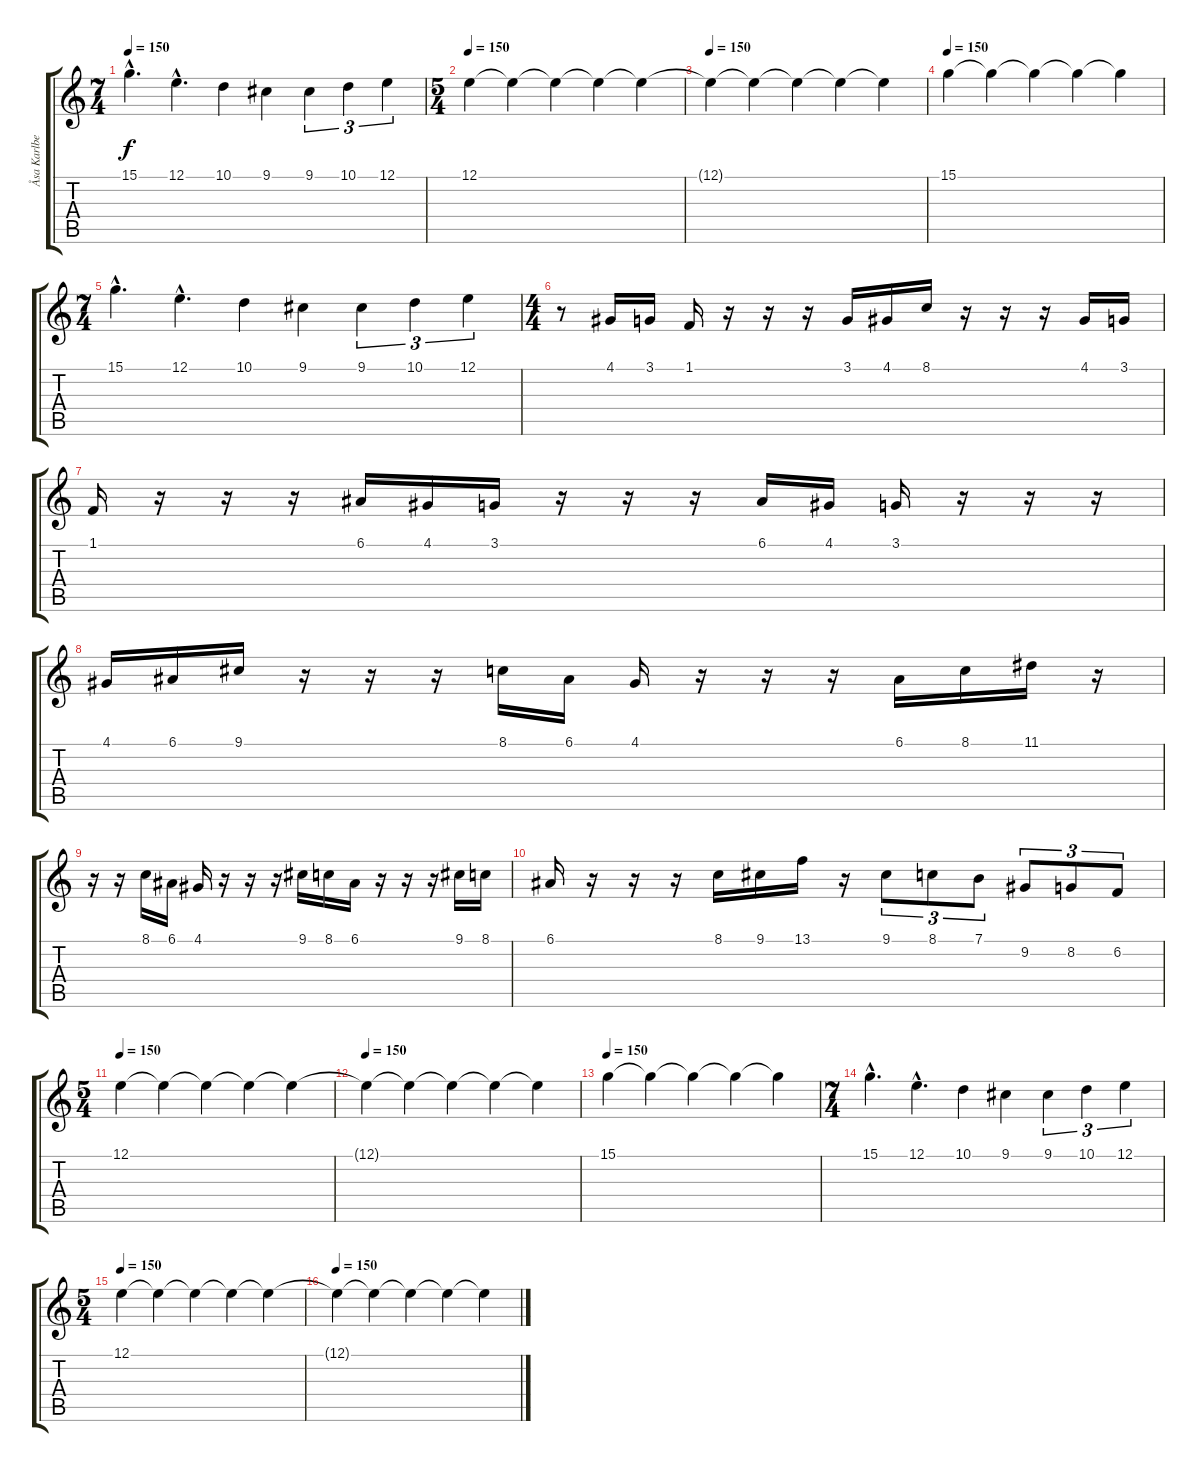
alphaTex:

\track ("Åsa Karlberg" "Åsa Karlbe") {instrument flute}
\staff {score tabs}
\tuning (E4 B3 G3 D3 A2 E2) {hide}
\ts (7 4)
\tempo 150
\clef g2
\ks c
15.1{hac}.4{d dy f} 12.1{hac}.4{d} 10.1.4 9.1.4 9.1.4{tu (3 2)} 10.1.4{tu (3 2)} 12.1.4{tu (3 2)} |
\ts (5 4)
\tempo 150
12.1.4 12.1{t}.4 12.1{t}.4 12.1{t}.4 12.1{t}.4 |
\tempo 150
12.1{t}.4 12.1{t}.4 12.1{t}.4 12.1{t}.4 12.1{t}.4 |
\tempo 150
15.1.4 15.1{t}.4 15.1{t}.4 15.1{t}.4 15.1{t}.4 |
\ts (7 4)
15.1{hac}.4{d} 12.1{hac}.4{d} 10.1.4 9.1.4 9.1.4{tu (3 2)} 10.1.4{tu (3 2)} 12.1.4{tu (3 2)} |
\ts (4 4)
r.8{volume 10} 4.1.16 3.1.16 1.1.16 r.16 r.16 r.16 3.1.16 4.1.16 8.1.16 r.16 r.16 r.16 4.1.16 3.1.16 |
1.1.16 r.16 r.16 r.16 6.1.16 4.1.16 3.1.16 r.16 r.16 r.16 6.1.16 4.1.16 3.1.16 r.16 r.16 r.16 |
4.1.16 6.1.16 9.1.16 r.16 r.16 r.16 8.1.16 6.1.16 4.1.16 r.16 r.16 r.16 6.1.16 8.1.16 11.1.16 r.16 |
r.16 r.16 8.1.16 6.1.16 4.1.16 r.16 r.16 r.16 9.1.16 8.1.16 6.1.16 r.16 r.16 r.16 9.1.16 8.1.16 |
6.1.16 r.16 r.16 r.16 8.1.16 9.1.16 13.1.16 r.16 9.1.8{tu (3 2)} 8.1.8{tu (3 2)} 7.1.8{tu (3 2)} 9.2.8{tu (3 2)} 8.2.8{tu (3 2)} 6.2.8{tu (3 2)} |
\ts (5 4)
\tempo 150
12.1.4{volume 8} 12.1{t}.4 12.1{t}.4 12.1{t}.4 12.1{t}.4 |
\tempo 150
12.1{t}.4 12.1{t}.4 12.1{t}.4 12.1{t}.4 12.1{t}.4 |
\tempo 150
15.1.4 15.1{t}.4 15.1{t}.4 15.1{t}.4 15.1{t}.4 |
\ts (7 4)
15.1{hac}.4{d} 12.1{hac}.4{d} 10.1.4 9.1.4 9.1.4{tu (3 2)} 10.1.4{tu (3 2)} 12.1.4{tu (3 2)} |
\ts (5 4)
\tempo 150
12.1.4 12.1{t}.4 12.1{t}.4 12.1{t}.4 12.1{t}.4 |
\tempo 150
12.1{t}.4 12.1{t}.4 12.1{t}.4 12.1{t}.4 12.1{t}.4
